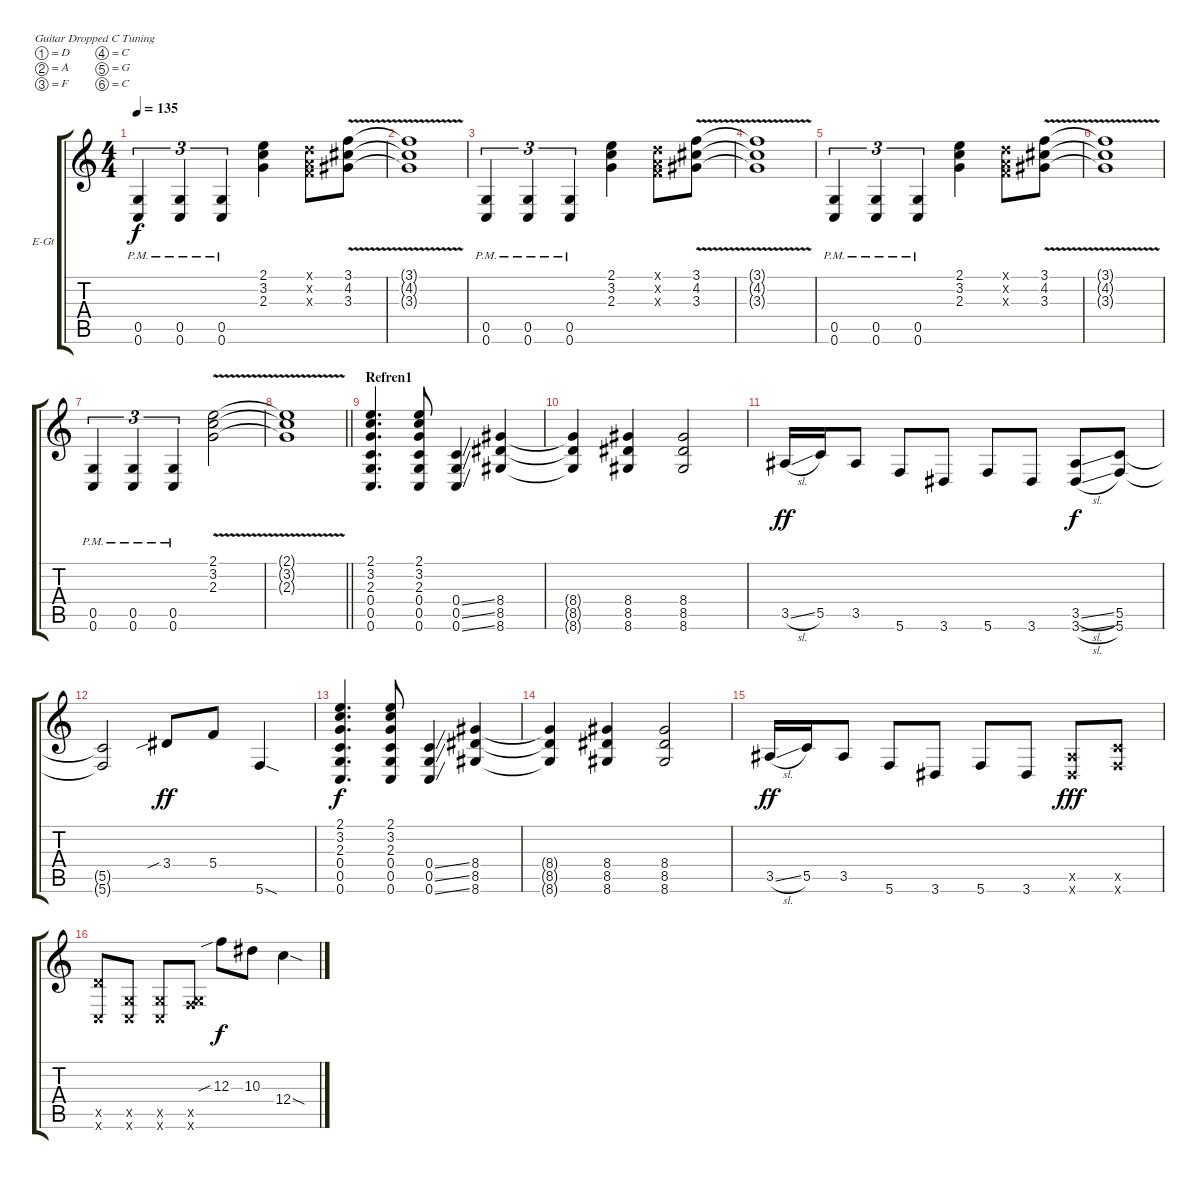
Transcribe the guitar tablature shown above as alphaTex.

\bracketExtendMode groupsimilarinstruments
\firstSystemTrackNameOrientation horizontal
\otherSystemsTrackNameOrientation horizontal
\track ("Gitara2" "E-Gt") {instrument distortionguitar}
\staff {score tabs}
\tuning (D4 A3 F3 C3 G2 C2)
\ts (4 4)
\tempo 135
\clef g2
\ks c
(0.5{pm} 0.6{pm}).4{tu (3 2) dy f} (0.5{pm} 0.6{pm}).4{tu (3 2)} (0.5{pm} 0.6{pm}).4{tu (3 2)} (2.1 3.2 2.3).4 (0.1{x} 0.2{x} 0.3{x}).8 (3.1{v} 4.2 3.3).8 |
(3.1{v t} 4.2{t} 3.3{t}).1 |
(0.5{pm} 0.6{pm}).4{tu (3 2)} (0.5{pm} 0.6{pm}).4{tu (3 2)} (0.5{pm} 0.6{pm}).4{tu (3 2)} (2.1 3.2 2.3).4 (0.1{x} 0.2{x} 0.3{x}).8 (3.1{v} 4.2 3.3).8 |
(3.1{v t} 4.2{t} 3.3{t}).1 |
(0.5{pm} 0.6{pm}).4{tu (3 2)} (0.5{pm} 0.6{pm}).4{tu (3 2)} (0.5{pm} 0.6{pm}).4{tu (3 2)} (2.1 3.2 2.3).4 (0.1{x} 0.2{x} 0.3{x}).8 (3.1{v} 4.2 3.3).8 |
(3.1{v t} 4.2{t} 3.3{t}).1 |
(0.5{pm} 0.6{pm}).4{tu (3 2)} (0.5{pm} 0.6{pm}).4{tu (3 2)} (0.5{pm} 0.6{pm}).4{tu (3 2)} (2.1{v} 3.2 2.3).2 |
\barLineRight lightlight
(2.1{v t} 3.2{t} 2.3{t}).1 |
\section ("" "Refren1")
(2.1 3.2 2.3 0.4 0.5 0.6).4{d} (2.1 3.2 2.3 0.4 0.5 0.6).8 (0.4{ss} 0.5{ss} 0.6{ss}).4 (8.4 8.5 8.6).4 |
(8.4{t} 8.5{t} 8.6{t}).4 (8.4 8.5 8.6).4 (8.4 8.5 8.6).2 |
3.5{sl}.16{dy ff} 5.5.16 3.5.8 5.6.8 3.6.8 5.6.8 3.6.8 (3.5{sl} 3.6{sl}).8{dy f} (5.5 5.6).8 |
(5.5{t} 5.6{t}).2 3.4{sib}.8{dy ff} 5.4.8 5.6{sod}.4 |
(2.1 3.2 2.3 0.4 0.5 0.6).4{d dy f} (2.1 3.2 2.3 0.4 0.5 0.6).8 (0.4{ss} 0.5{ss} 0.6{ss}).4 (8.4 8.5 8.6).4 |
(8.4{t} 8.5{t} 8.6{t}).4 (8.4 8.5 8.6).4 (8.4 8.5 8.6).2 |
3.5{sl}.16{dy ff} 5.5.16 3.5.8 5.6.8 3.6.8 5.6.8 3.6.8 (3.5{x} 3.6{x}).8{dy fff} (5.5{x} 5.6{x}).8 |
(7.5{x} 0.6{x}).8 (0.5{x} 0.6{x}).8 (0.5{x} 0.6{x}).8 (0.5{x} 5.6{x}).8 12.3{sib}.8{dy f} 10.3.8 12.4{sod}.4
